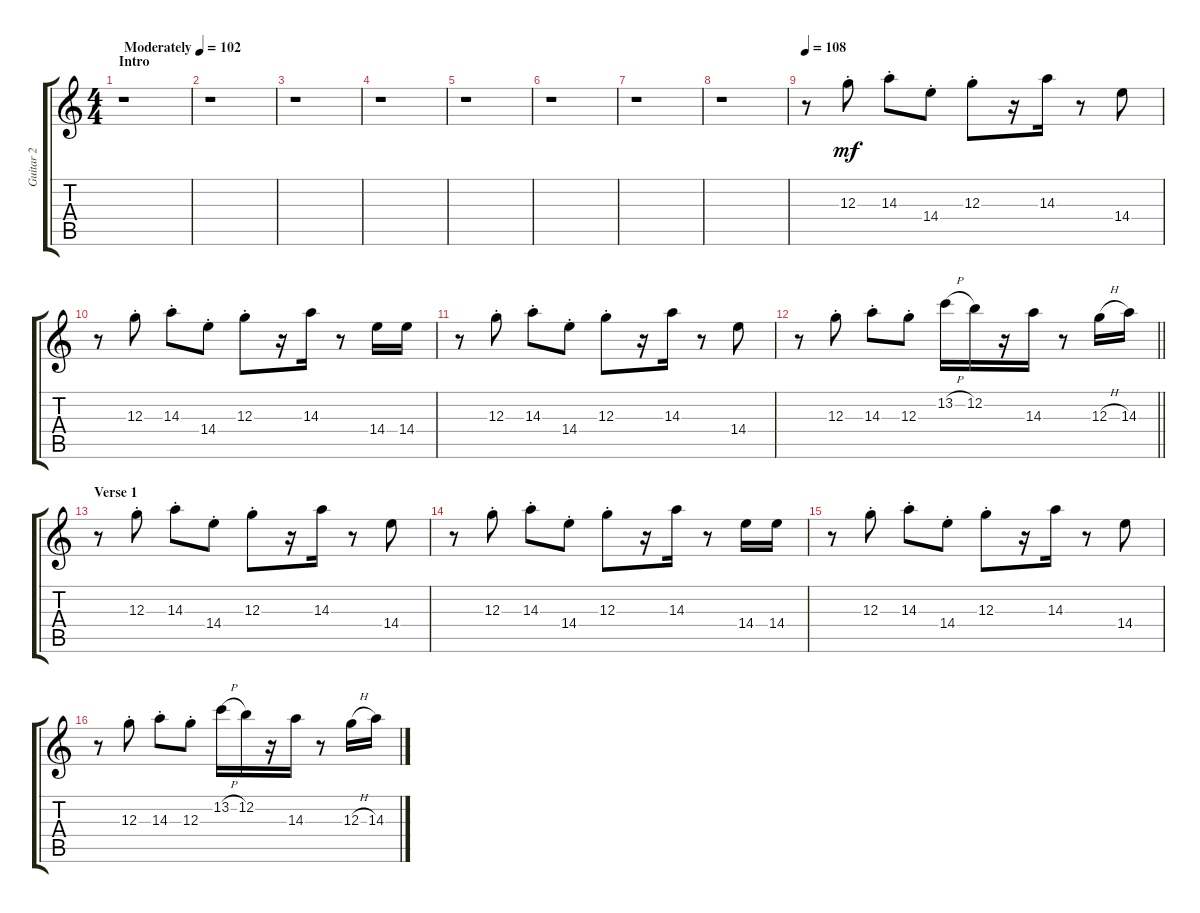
\track ("Guitar 2" "Guitar 2") {instrument electricguitarclean}
\staff {score tabs}
\tuning (E4 B3 G3 D3 A2 E2) {hide}
\ts (4 4)
\section ("" "Intro")
\tempo (102 "Moderately")
\clef g2
\ks c
r.1{dy mf instrument electricguitarclean} |
r.1 |
r.1 |
r.1 |
r.1 |
r.1 |
r.1 |
r.1 |
\tempo 108
r.8 12.3{st}.8 14.3{st}.8 14.4{st}.8 12.3{st}.8 r.16 14.3.16 r.8 14.4.8 |
r.8 12.3{st}.8 14.3{st}.8 14.4{st}.8 12.3{st}.8 r.16 14.3.16 r.8 14.4.16 14.4.16 |
r.8 12.3{st}.8 14.3{st}.8 14.4{st}.8 12.3{st}.8 r.16 14.3.16 r.8 14.4.8 |
\barLineRight lightlight
r.8 12.3{st}.8 14.3{st}.8 12.3{st}.8 13.2{h}.16 12.2.16 r.16 14.3.16 r.8 12.3{h}.16 14.3.16 |
\section ("" "Verse 1")
r.8 12.3{st}.8 14.3{st}.8 14.4{st}.8 12.3{st}.8 r.16 14.3.16 r.8 14.4.8 |
r.8 12.3{st}.8 14.3{st}.8 14.4{st}.8 12.3{st}.8 r.16 14.3.16 r.8 14.4.16 14.4.16 |
r.8 12.3{st}.8 14.3{st}.8 14.4{st}.8 12.3{st}.8 r.16 14.3.16 r.8 14.4.8 |
r.8 12.3{st}.8 14.3{st}.8 12.3{st}.8 13.2{h}.16 12.2.16 r.16 14.3.16 r.8 12.3{h}.16 14.3.16
